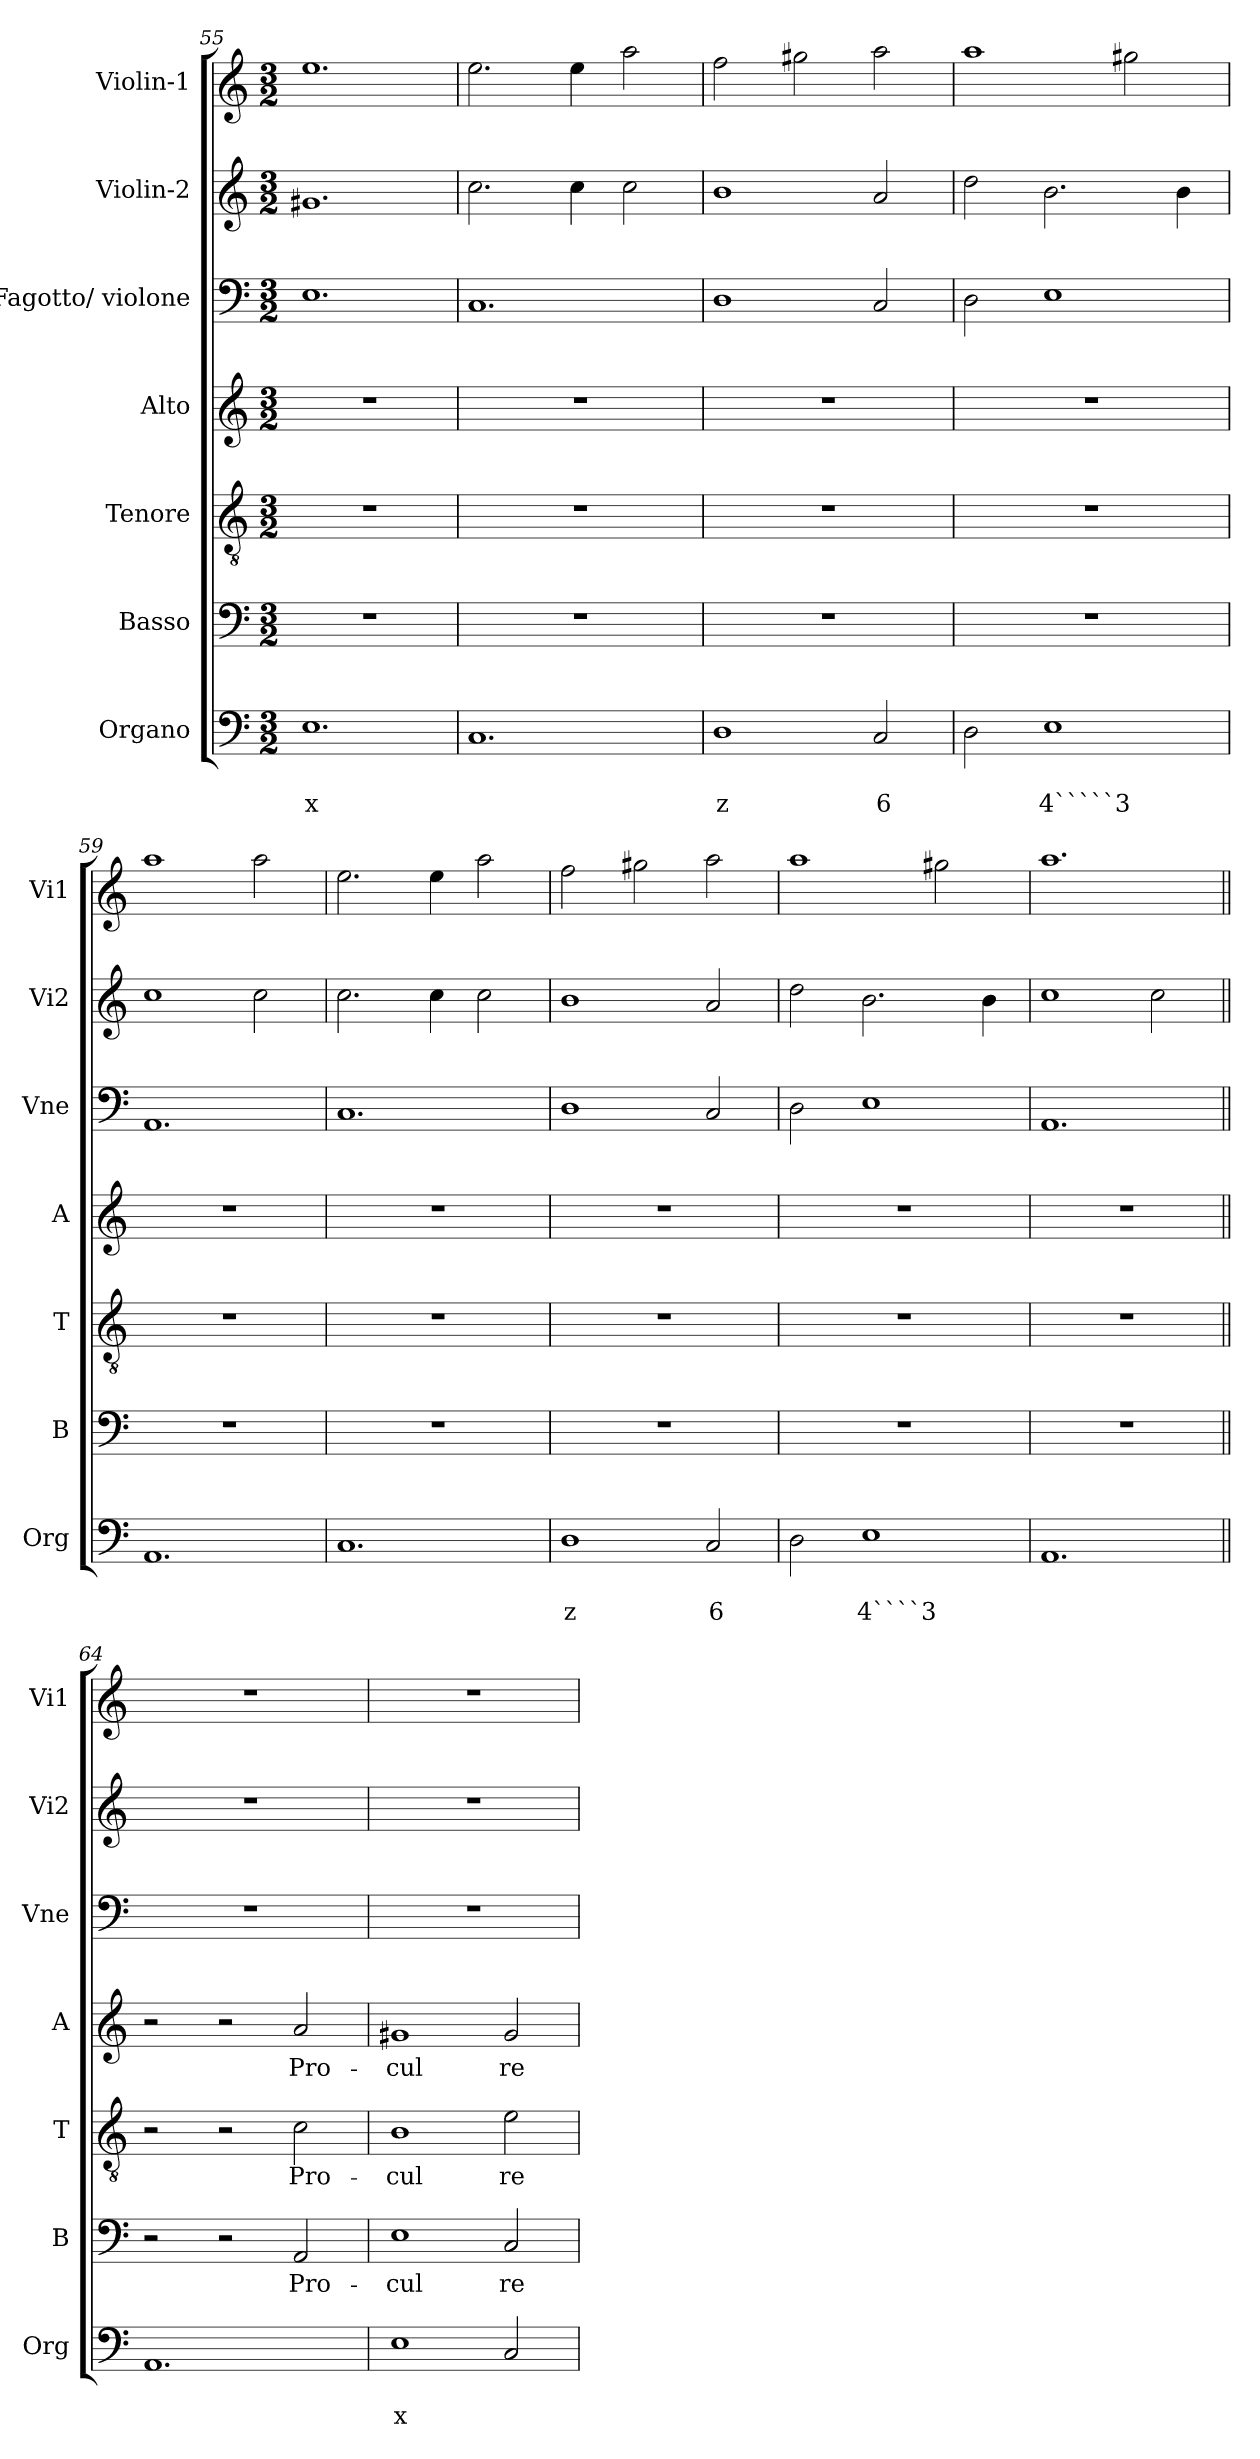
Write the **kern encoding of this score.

**kern	**text	**text	**kern	**text	**kern	**text	**kern	**text	**kern	**kern	**kern
*part7	*part7	*part7	*part6	*part6	*part5	*part5	*part4	*part4	*part3	*part2	*part1
*staff7	*staff7	*staff7	*staff6	*staff6	*staff5	*staff5	*staff4	*staff4	*staff3	*staff2	*staff1
*I"Organo	*	*	*I"Basso	*	*I"Tenore	*	*I"Alto	*	*I"Fagotto/ violone	*I"Violin-2	*I"Violin-1
*I'Org	*	*	*I'B	*	*I'T	*	*I'A	*	*I'Vne	*I'Vi2	*I'Vi1
*clefF4	*	*	*clefF4	*	*clefGv2	*	*clefG2	*	*clefF4	*clefG2	*clefG2
*k[]	*	*	*k[]	*	*k[]	*	*k[]	*	*k[]	*k[]	*k[]
*C:	*	*	*C:	*	*C:	*	*C:	*	*C:	*C:	*C:
*M3/2	*	*	*M3/2	*	*M3/2	*	*M3/2	*	*M3/2	*M3/2	*M3/2
=55	=55	=55	=55	=55	=55	=55	=55	=55	=55	=55	=55
!	!	!LO:LY:b	!	!	!	!	!	!	!	!	!
1.E	.	x	1.r	.	1.r	.	1.r	.	1.E	1.g#X	1.ee
!!LO:LB:g=z
=56	=56	=56	=56	=56	=56	=56	=56	=56	=56	=56	=56
1.C	.	.	1.r	.	1.r	.	1.r	.	1.C	2.cc\	2.ee\
.	.	.	.	.	.	.	.	.	.	4cc\	4ee\
.	.	.	.	.	.	.	.	.	.	2cc\	2aa\
=57	=57	=57	=57	=57	=57	=57	=57	=57	=57	=57	=57
!	!	!LO:LY:b	!	!	!	!	!	!	!	!	!
1D	.	z	1.r	.	1.r	.	1.r	.	1D	1b	2ff\
.	.	.	.	.	.	.	.	.	.	.	2gg#X\
!	!	!LO:LY:b	!	!	!	!	!	!	!	!	!
2C/	.	6	.	.	.	.	.	.	2C/	2a/	2aa\
=58	=58	=58	=58	=58	=58	=58	=58	=58	=58	=58	=58
2D\	.	.	1.r	.	1.r	.	1.r	.	2D\	2dd\	1aa
!	!	!LO:LY:b	!	!	!	!	!	!	!	!	!
1E	.	4`````3	.	.	.	.	.	.	1E	2.b\	.
.	.	.	.	.	.	.	.	.	.	.	2gg#X\
.	.	.	.	.	.	.	.	.	.	4b\	.
=59	=59	=59	=59	=59	=59	=59	=59	=59	=59	=59	=59
1.AA	.	.	1.r	.	1.r	.	1.r	.	1.AA	1cc	1aa
.	.	.	.	.	.	.	.	.	.	2cc\	2aa\
=60	=60	=60	=60	=60	=60	=60	=60	=60	=60	=60	=60
1.C	.	.	1.r	.	1.r	.	1.r	.	1.C	2.cc\	2.ee\
.	.	.	.	.	.	.	.	.	.	4cc\	4ee\
.	.	.	.	.	.	.	.	.	.	2cc\	2aa\
=61	=61	=61	=61	=61	=61	=61	=61	=61	=61	=61	=61
!	!	!LO:LY:b	!	!	!	!	!	!	!	!	!
1D	.	z	1.r	.	1.r	.	1.r	.	1D	1b	2ff\
.	.	.	.	.	.	.	.	.	.	.	2gg#X\
!	!	!LO:LY:b	!	!	!	!	!	!	!	!	!
2C/	.	6	.	.	.	.	.	.	2C/	2a/	2aa\
=62	=62	=62	=62	=62	=62	=62	=62	=62	=62	=62	=62
2D\	.	.	1.r	.	1.r	.	1.r	.	2D\	2dd\	1aa
!	!	!LO:LY:b	!	!	!	!	!	!	!	!	!
1E	.	4````3	.	.	.	.	.	.	1E	2.b\	.
.	.	.	.	.	.	.	.	.	.	.	2gg#X\
.	.	.	.	.	.	.	.	.	.	4b\	.
=63	=63	=63	=63	=63	=63	=63	=63	=63	=63	=63	=63
1.AA	.	.	1.r	.	1.r	.	1.r	.	1.AA	1cc	1.aa
.	.	.	.	.	.	.	.	.	.	2cc\	.
!!LO:PB:g=z
=64||	=64||	=64||	=64||	=64||	=64||	=64||	=64||	=64||	=64||	=64||	=64||
1.AA	.	.	2r	.	2r	.	2r	.	1.r	1.r	1.r
.	.	.	2r	.	2r	.	2r	.	.	.	.
!	!	!	!	!LO:LY:b	!	!LO:LY:b	!	!LO:LY:b	!	!	!
.	.	.	2AA/	Pro-	2c\	Pro-	2a/	Pro-	.	.	.
=65	=65	=65	=65	=65	=65	=65	=65	=65	=65	=65	=65
!	!	!LO:LY:b	!	!LO:LY:b	!	!LO:LY:b	!	!LO:LY:b	!	!	!
1E	.	x	1E	-cul	1B	-cul	1g#X	-cul	1.r	1.r	1.r
!	!	!	!	!LO:LY:b	!	!LO:LY:b	!	!LO:LY:b	!	!	!
2C/	.	.	2C/	re-	2e\	re-	2g#/	re-	.	.	.
=	=	=	=	=	=	=	=	=	=	=	=
*-	*-	*-	*-	*-	*-	*-	*-	*-	*-	*-	*-
